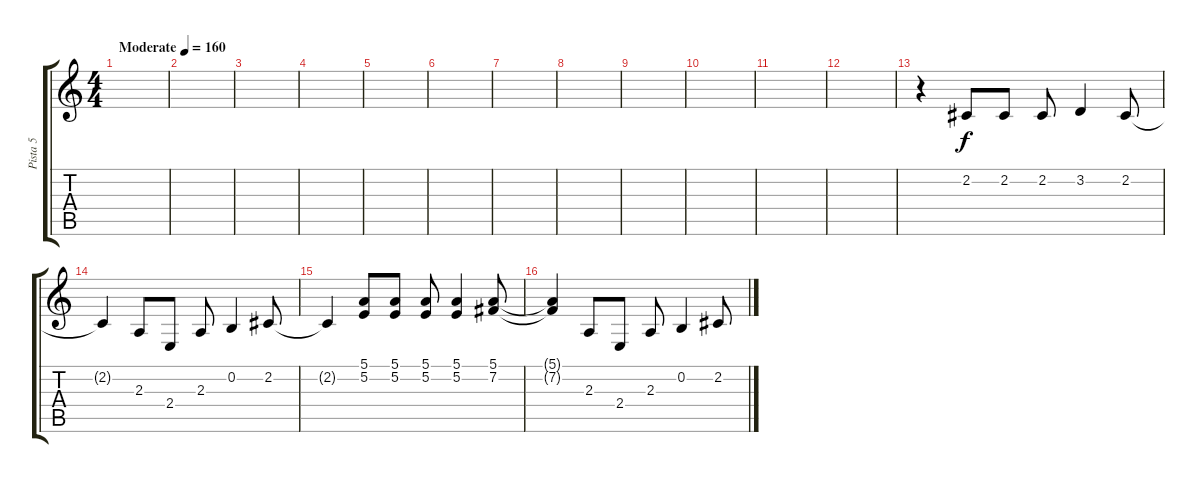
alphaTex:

\track ("Pista 5" "Pista 5") {instrument electricgrandpiano}
\staff {score tabs}
\tuning (E4 B3 G3 D3 A2 E2) {hide}
\ts (4 4)
\tempo (160 "Moderate")
\clef g2
\ks c
|
|
|
|
|
|
|
|
|
|
|
|
r.4 2.2.8 2.2.8 2.2.8 3.2.4 2.2.8 |
2.2{t}.4 2.3.8 2.4.8 2.3.8 0.2.4 2.2.8 |
2.2{t}.4 (5.1 5.2).8 (5.1 5.2).8 (5.1 5.2).8 (5.1 5.2).4 (5.1 7.2).8 |
(5.1{t} 7.2{t}).4 2.3.8 2.4.8 2.3.8 0.2.4 2.2.8
